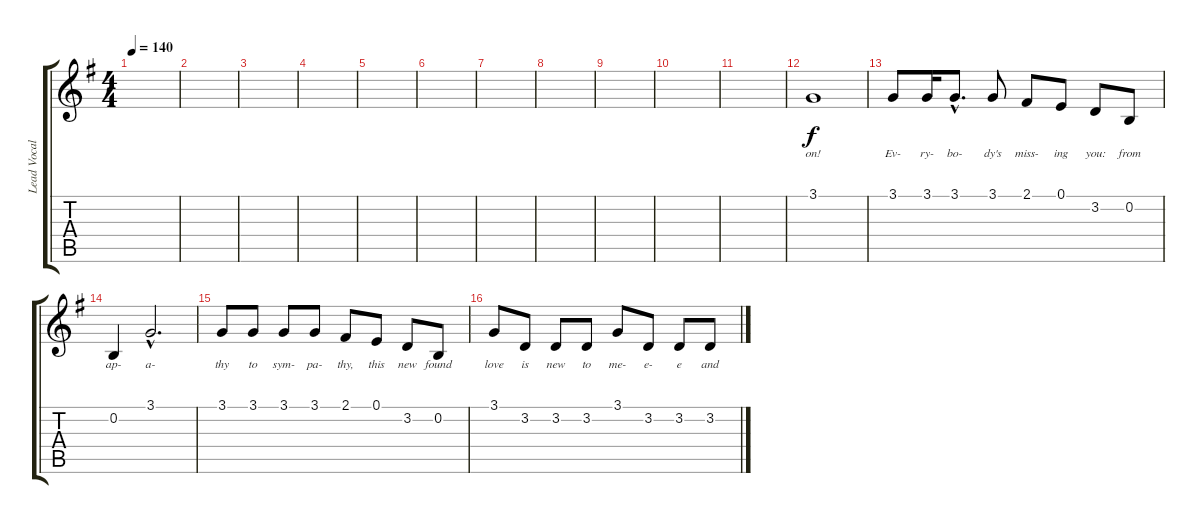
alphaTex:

\track ("Lead Vocals" "Lead Vocal") {instrument violin}
\staff {score tabs}
\tuning (E4 B3 G3 D3 A2 E2) {hide}
\ts (4 4)
\tempo 140
\clef g2
\ks g
|
|
|
|
|
|
|
|
|
|
|
3.1.1{lyrics (0 "on!") lyrics (1 "") lyrics (2 "") lyrics (3 "") lyrics (4 "")} |
3.1.8{lyrics (0 "Ev-") lyrics (1 "") lyrics (2 "") lyrics (3 "") lyrics (4 "")} 3.1.16{lyrics (0 "ry-") lyrics (1 "") lyrics (2 "") lyrics (3 "") lyrics (4 "")} 3.1{hac}.8{d lyrics (0 "bo-") lyrics (1 "") lyrics (2 "") lyrics (3 "") lyrics (4 "")} 3.1.8{lyrics (0 "dy's") lyrics (1 "") lyrics (2 "") lyrics (3 "") lyrics (4 "")} 2.1.8{lyrics (0 "miss-") lyrics (1 "") lyrics (2 "") lyrics (3 "") lyrics (4 "")} 0.1.8{lyrics (0 "ing") lyrics (1 "") lyrics (2 "") lyrics (3 "") lyrics (4 "")} 3.2.8{lyrics (0 "you:") lyrics (1 "") lyrics (2 "") lyrics (3 "") lyrics (4 "")} 0.2.8{lyrics (0 "from") lyrics (1 "") lyrics (2 "") lyrics (3 "") lyrics (4 "")} |
0.2.4{lyrics (0 "ap-") lyrics (1 "") lyrics (2 "") lyrics (3 "") lyrics (4 "")} 3.1{hac}.2{d lyrics (0 "a-") lyrics (1 "") lyrics (2 "") lyrics (3 "") lyrics (4 "")} |
3.1.8{lyrics (0 "thy") lyrics (1 "") lyrics (2 "") lyrics (3 "") lyrics (4 "")} 3.1.8{lyrics (0 "to") lyrics (1 "") lyrics (2 "") lyrics (3 "") lyrics (4 "")} 3.1.8{lyrics (0 "sym-") lyrics (1 "") lyrics (2 "") lyrics (3 "") lyrics (4 "")} 3.1.8{lyrics (0 "pa-") lyrics (1 "") lyrics (2 "") lyrics (3 "") lyrics (4 "")} 2.1.8{lyrics (0 "thy,") lyrics (1 "") lyrics (2 "") lyrics (3 "") lyrics (4 "")} 0.1.8{lyrics (0 "this") lyrics (1 "") lyrics (2 "") lyrics (3 "") lyrics (4 "")} 3.2.8{lyrics (0 "new") lyrics (1 "") lyrics (2 "") lyrics (3 "") lyrics (4 "")} 0.2.8{lyrics (0 "found") lyrics (1 "") lyrics (2 "") lyrics (3 "") lyrics (4 "")} |
3.1.8{lyrics (0 "love") lyrics (1 "") lyrics (2 "") lyrics (3 "") lyrics (4 "")} 3.2.8{lyrics (0 "is") lyrics (1 "") lyrics (2 "") lyrics (3 "") lyrics (4 "")} 3.2.8{lyrics (0 "new") lyrics (1 "") lyrics (2 "") lyrics (3 "") lyrics (4 "")} 3.2.8{lyrics (0 "to") lyrics (1 "") lyrics (2 "") lyrics (3 "") lyrics (4 "")} 3.1.8{lyrics (0 "me-") lyrics (1 "") lyrics (2 "") lyrics (3 "") lyrics (4 "")} 3.2.8{lyrics (0 "e-") lyrics (1 "") lyrics (2 "") lyrics (3 "") lyrics (4 "")} 3.2.8{lyrics (0 "e") lyrics (1 "") lyrics (2 "") lyrics (3 "") lyrics (4 "")} 3.2.8{lyrics (0 "and") lyrics (1 "") lyrics (2 "") lyrics (3 "") lyrics (4 "")}
